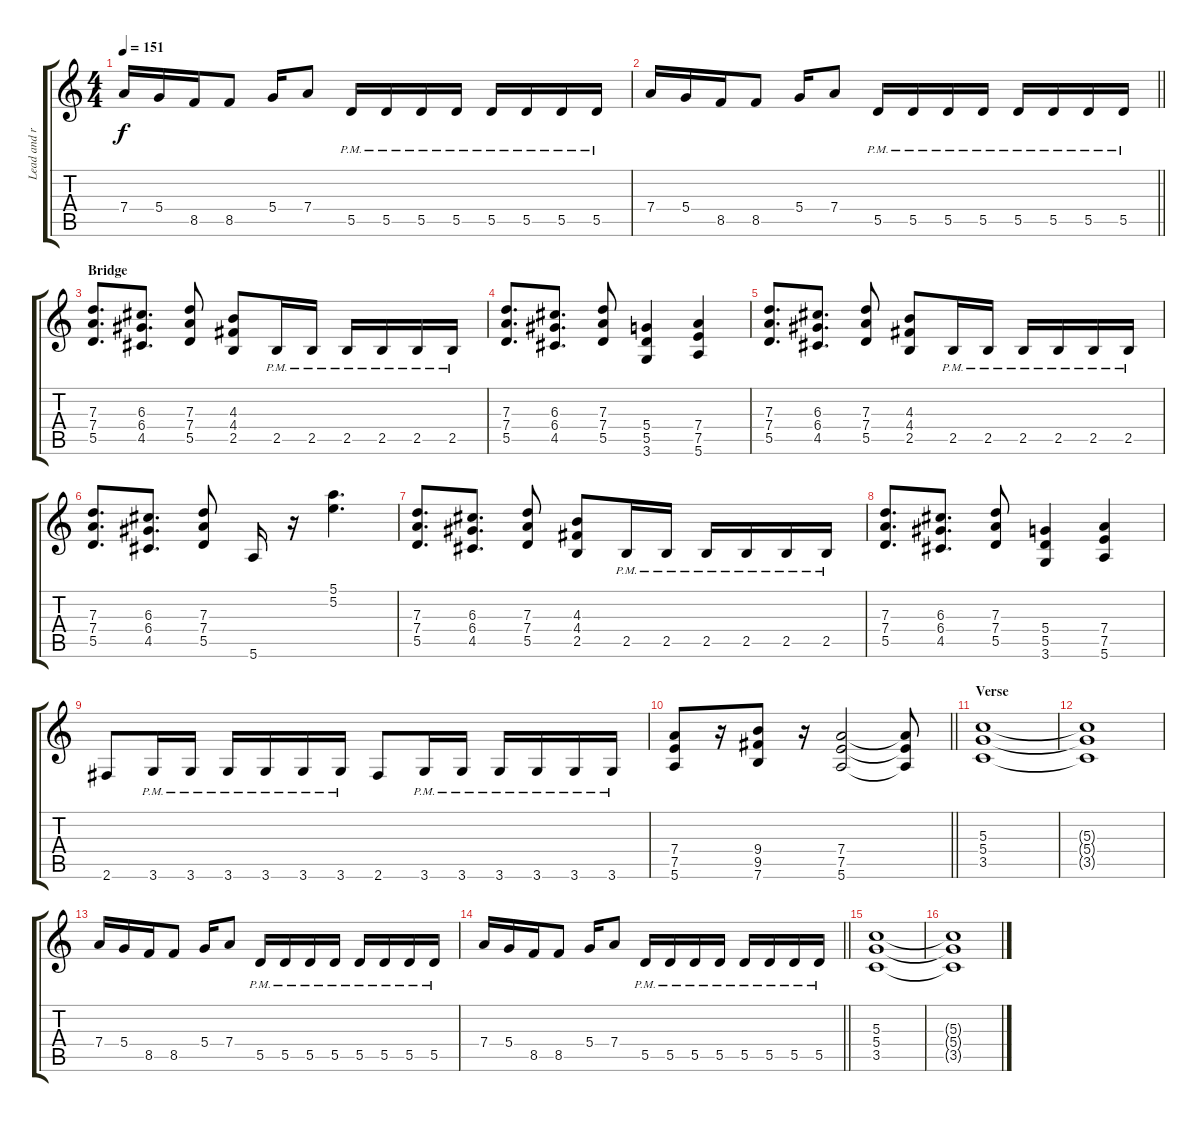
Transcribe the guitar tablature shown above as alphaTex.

\track ("Lead and rhythm guitar" "Lead and r") {instrument distortionguitar}
\staff {score tabs}
\tuning (E4 B3 G3 D3 A2 E2) {hide}
\ts (4 4)
\tempo 151
\clef g2
\ks c
7.4.16{dy f} 5.4.16 8.5.16 8.5.8 5.4.16 7.4.8 5.5{pm}.16 5.5{pm}.16 5.5{pm}.16 5.5{pm}.16 5.5{pm}.16 5.5{pm}.16 5.5{pm}.16 5.5{pm}.16 |
\barLineRight lightlight
7.4.16 5.4.16 8.5.16 8.5.8 5.4.16 7.4.8 5.5{pm}.16 5.5{pm}.16 5.5{pm}.16 5.5{pm}.16 5.5{pm}.16 5.5{pm}.16 5.5{pm}.16 5.5{pm}.16 |
\section ("" "Bridge")
(7.3 7.4 5.5).8{d} (6.3 6.4 4.5).8{d} (7.3 7.4 5.5).8 (4.3 4.4 2.5).8 2.5{pm}.16 2.5{pm}.16 2.5{pm}.16 2.5{pm}.16 2.5{pm}.16 2.5{pm}.16 |
(7.3 7.4 5.5).8{d} (6.3 6.4 4.5).8{d} (7.3 7.4 5.5).8 (5.4 5.5 3.6).4 (7.4 7.5 5.6).4 |
(7.3 7.4 5.5).8{d} (6.3 6.4 4.5).8{d} (7.3 7.4 5.5).8 (4.3 4.4 2.5).8 2.5{pm}.16 2.5{pm}.16 2.5{pm}.16 2.5{pm}.16 2.5{pm}.16 2.5{pm}.16 |
(7.3 7.4 5.5).8{d} (6.3 6.4 4.5).8{d} (7.3 7.4 5.5).8 5.6.16 r.16 (5.1 5.2).4{d} |
(7.3 7.4 5.5).8{d} (6.3 6.4 4.5).8{d} (7.3 7.4 5.5).8 (4.3 4.4 2.5).8 2.5{pm}.16 2.5{pm}.16 2.5{pm}.16 2.5{pm}.16 2.5{pm}.16 2.5{pm}.16 |
(7.3 7.4 5.5).8{d} (6.3 6.4 4.5).8{d} (7.3 7.4 5.5).8 (5.4 5.5 3.6).4 (7.4 7.5 5.6).4 |
2.6.8 3.6{pm}.16 3.6{pm}.16 3.6{pm}.16 3.6{pm}.16 3.6{pm}.16 3.6{pm}.16 2.6.8 3.6{pm}.16 3.6{pm}.16 3.6{pm}.16 3.6{pm}.16 3.6{pm}.16 3.6{pm}.16 |
\barLineRight lightlight
(7.4 7.5 5.6).8 r.16 (9.4 9.5 7.6).8 r.16 (7.4 7.5 5.6).2 (7.4{t} 7.5{t} 5.6{t}).8 |
\section ("" "Verse")
(5.3 5.4 3.5).1 |
(5.3{t} 5.4{t} 3.5{t}).1 |
7.4.16 5.4.16 8.5.16 8.5.8 5.4.16 7.4.8 5.5{pm}.16 5.5{pm}.16 5.5{pm}.16 5.5{pm}.16 5.5{pm}.16 5.5{pm}.16 5.5{pm}.16 5.5{pm}.16 |
\barLineRight lightlight
7.4.16 5.4.16 8.5.16 8.5.8 5.4.16 7.4.8 5.5{pm}.16 5.5{pm}.16 5.5{pm}.16 5.5{pm}.16 5.5{pm}.16 5.5{pm}.16 5.5{pm}.16 5.5{pm}.16 |
(5.3 5.4 3.5).1 |
(5.3{t} 5.4{t} 3.5{t}).1
